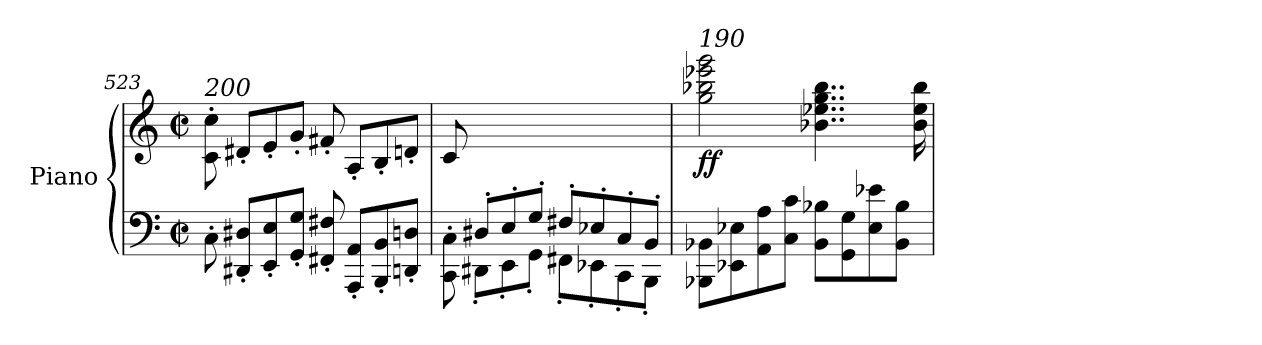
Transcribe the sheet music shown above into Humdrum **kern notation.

**kern	**kern	**dynam
*part1	*part1	*part1
*staff2	*staff1	*staff1/2
*I"Piano	*	*
*I'Pno	*	*
*clefF4	*clefG2	*
*k[]	*k[]	*
*M2/2	*M2/2	*
*met(c|)	*met(c|)	*
=523	=523	=523
!	!LO:TX:a:i:t=200	!
8C'\	8c\' 8cc\'	.
8DD#X/' 8D#X/'L	8d#X'/L	.
8EE/' 8E/'	8e'/	.
8GG/' 8G/'J	8g'/J	.
8FF#X/' 8F#X/'	8f#X'/	.
8AAA/' 8AA/'L	8A'/L	.
8BBB/' 8BB/'	8B'/	.
8DDn/' 8Dn/'J	8dn'/J	.
=524	=524	=524
*^	*	*
8ryy	8CC\' 8C\'	8c/	.
8D#X'/L	8DD#X'\L	2..ryy	.
8E'/	8EE'\	.	.
8G'/J	8GG'\J	.	.
8F#X'/L	8FF#X'\L	.	.
8E-X'/	8EE-X'\	.	.
8C'/	8CC'\	.	.
8BB'/J	8BBB'\J	.	.
=525	=525	=525	=525
!	!	!LO:TX:a:i:t=190	!
!	!	!	!LO:DY:b
*v	*v	*	*
8BBB-X\ 8BB-X\L	2gg\ 2bb-X\ 2eee-X\ 2ggg\	ff
8EE-X\ 8E-X\	.	.
8AA\ 8A\	.	.
8C\ 8c\J	.	.
8BB-\ 8B-X\L	4..b-X\ 4..ee-X\ 4..gg\ 4..bb-\	.
8GG\ 8G\	.	.
8E-\ 8e-X\	.	.
8BB-\ 8B-\J	.	.
.	16b-\ 16ee-\ 16bb-\	.
=	=	=
*-	*-	*-
